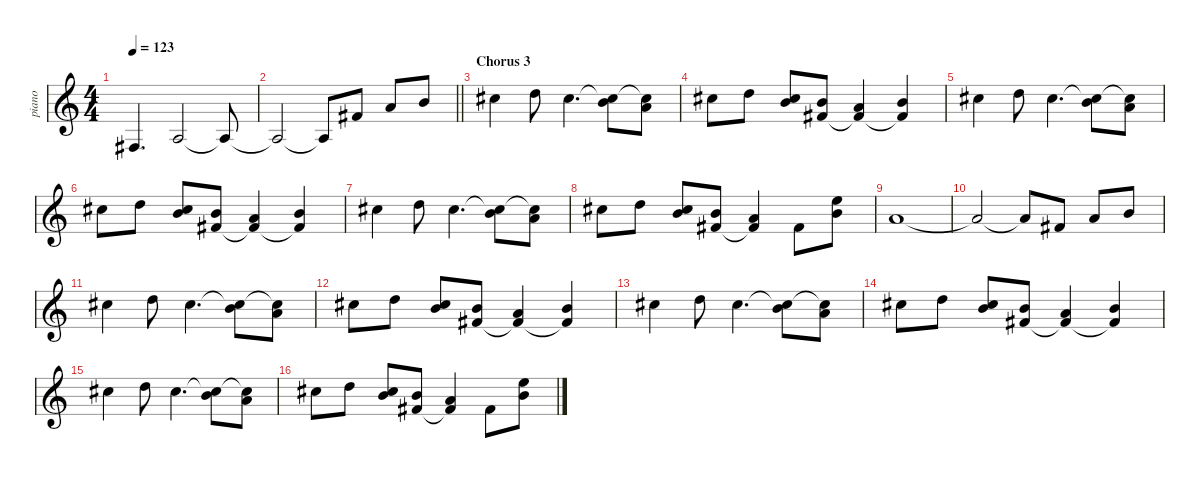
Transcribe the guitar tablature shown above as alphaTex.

\defaultSystemsLayout 4
\hideDynamics
\bracketExtendMode nobrackets
\otherSystemsTrackNameOrientation horizontal
\track ("Piano" "piano") {instrument electricpiano1}
\staff {score}
\tuning (E4 B3 G3 D3 A2 E2)
\ts (4 4)
\tempo 123
\clef g2
\ks c
4.4{acc #}.4{d dy f beam Up} 2.3.2{beam Up} 2.3{t}.8{beam Up} |
\barLineRight lightlight
2.3{t}.2{beam Up} 2.3{t}.8{beam Up} 2.1{acc #}.8{beam Up} 5.1.8{beam Up} 7.1.8{beam Up} |
\section ("" "Chorus 3")
9.1{acc #}.4{beam Down} 10.1.8{beam Down} 9.1{acc #}.4{d beam Down} (9.1{t acc #} 12.2).8{beam Down} (9.1{t acc #} 10.2).8{beam Down} |
9.1{acc #}.8{beam Down} 10.1.8{beam Down} (9.1{acc #} 12.2).8{beam Up} (7.1 11.3{acc #}).8{beam Up} (5.1 11.3{t acc #}).4{beam Up} (7.1 11.3{t acc #}).4{beam Up} |
9.1{acc #}.4{beam Down} 10.1.8{beam Down} 9.1{acc #}.4{d beam Down} (9.1{t acc #} 12.2).8{beam Down} (9.1{t acc #} 10.2).8{beam Down} |
9.1{acc #}.8{beam Down} 10.1.8{beam Down} (9.1{acc #} 12.2).8{beam Up} (7.1 11.3{acc #}).8{beam Up} (5.1 11.3{t acc #}).4{beam Up} (7.1 11.3{t acc #}).4{beam Up} |
9.1{acc #}.4{beam Down} 10.1.8{beam Down} 9.1{acc #}.4{d beam Down} (9.1{t acc #} 12.2).8{beam Down} (9.1{t acc #} 10.2).8{beam Down} |
9.1{acc #}.8{beam Down} 10.1.8{beam Down} (9.1{acc #} 12.2).8{beam Up} (7.1 11.3{acc #}).8{beam Up} (5.1 11.3{t acc #}).4{beam Up} 7.2{acc #}.8{beam Down} (12.1 12.2).8{beam Down} |
10.2.1{beam Up} |
10.2{t}.2{beam Up} 10.2{t}.8{beam Up} 11.3{acc #}.8{beam Up} 10.2.8{beam Up} 12.2.8{beam Up} |
9.1{acc #}.4{beam Down} 10.1.8{beam Down} 9.1{acc #}.4{d beam Down} (9.1{t acc #} 12.2).8{beam Down} (9.1{t acc #} 10.2).8{beam Down} |
9.1{acc #}.8{beam Down} 10.1.8{beam Down} (9.1{acc #} 12.2).8{beam Up} (7.1 11.3{acc #}).8{beam Up} (5.1 11.3{t acc #}).4{beam Up} (7.1 11.3{t acc #}).4{beam Up} |
9.1{acc #}.4{beam Down} 10.1.8{beam Down} 9.1{acc #}.4{d beam Down} (9.1{t acc #} 12.2).8{beam Down} (9.1{t acc #} 10.2).8{beam Down} |
9.1{acc #}.8{beam Down} 10.1.8{beam Down} (9.1{acc #} 12.2).8{beam Up} (7.1 11.3{acc #}).8{beam Up} (5.1 11.3{t acc #}).4{beam Up} (7.1 11.3{t acc #}).4{beam Up} |
9.1{acc #}.4{beam Down} 10.1.8{beam Down} 9.1{acc #}.4{d beam Down} (9.1{t acc #} 12.2).8{beam Down} (9.1{t acc #} 10.2).8{beam Down} |
9.1{acc #}.8{beam Down} 10.1.8{beam Down} (9.1{acc #} 12.2).8{beam Up} (7.1 11.3{acc #}).8{beam Up} (5.1 11.3{t acc #}).4{beam Up} 7.2{acc #}.8{beam Down} (12.1 12.2).8{beam Down}
